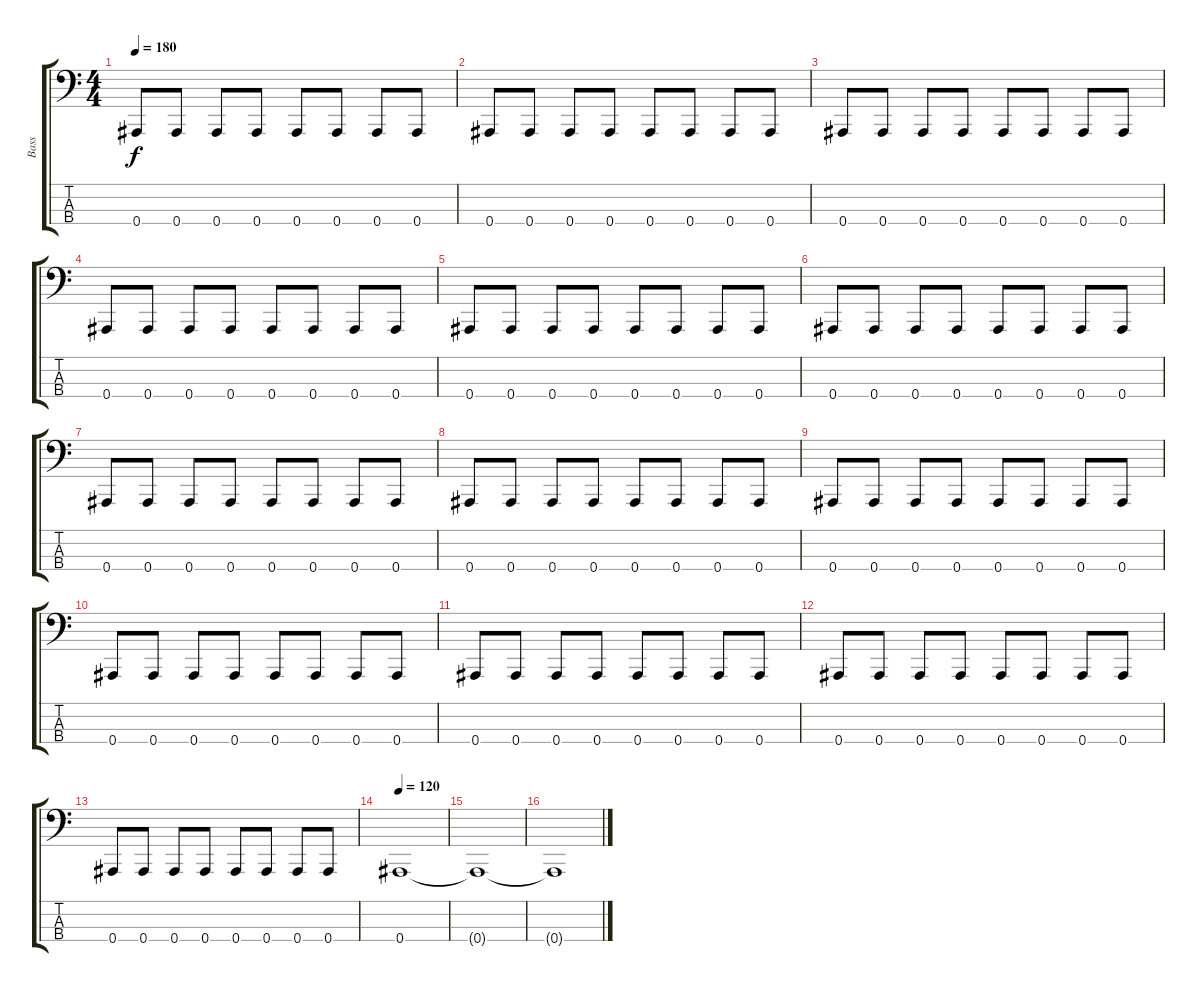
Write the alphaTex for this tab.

\track ("Bass" "Bass") {instrument electricbasspick bank 255}
\staff {score tabs}
\tuning (Eb2 Bb1 F1 Bb0) {hide}
\ts (4 4)
\tempo 180
\clef f4
\ks c
0.4.8{dy f} 0.4.8 0.4.8 0.4.8 0.4.8 0.4.8 0.4.8 0.4.8 |
0.4.8 0.4.8 0.4.8 0.4.8 0.4.8 0.4.8 0.4.8 0.4.8 |
0.4.8 0.4.8 0.4.8 0.4.8 0.4.8 0.4.8 0.4.8 0.4.8 |
0.4.8 0.4.8 0.4.8 0.4.8 0.4.8 0.4.8 0.4.8 0.4.8 |
0.4.8 0.4.8 0.4.8 0.4.8 0.4.8 0.4.8 0.4.8 0.4.8 |
0.4.8 0.4.8 0.4.8 0.4.8 0.4.8 0.4.8 0.4.8 0.4.8 |
0.4.8 0.4.8 0.4.8 0.4.8 0.4.8 0.4.8 0.4.8 0.4.8 |
0.4.8 0.4.8 0.4.8 0.4.8 0.4.8 0.4.8 0.4.8 0.4.8 |
0.4.8 0.4.8 0.4.8 0.4.8 0.4.8 0.4.8 0.4.8 0.4.8 |
0.4.8 0.4.8 0.4.8 0.4.8 0.4.8 0.4.8 0.4.8 0.4.8 |
0.4.8 0.4.8 0.4.8 0.4.8 0.4.8 0.4.8 0.4.8 0.4.8 |
0.4.8 0.4.8 0.4.8 0.4.8 0.4.8 0.4.8 0.4.8 0.4.8 |
0.4.8 0.4.8 0.4.8 0.4.8 0.4.8 0.4.8 0.4.8 0.4.8 |
\tempo 120
0.4.1 |
0.4{t}.1 |
0.4{t}.1
